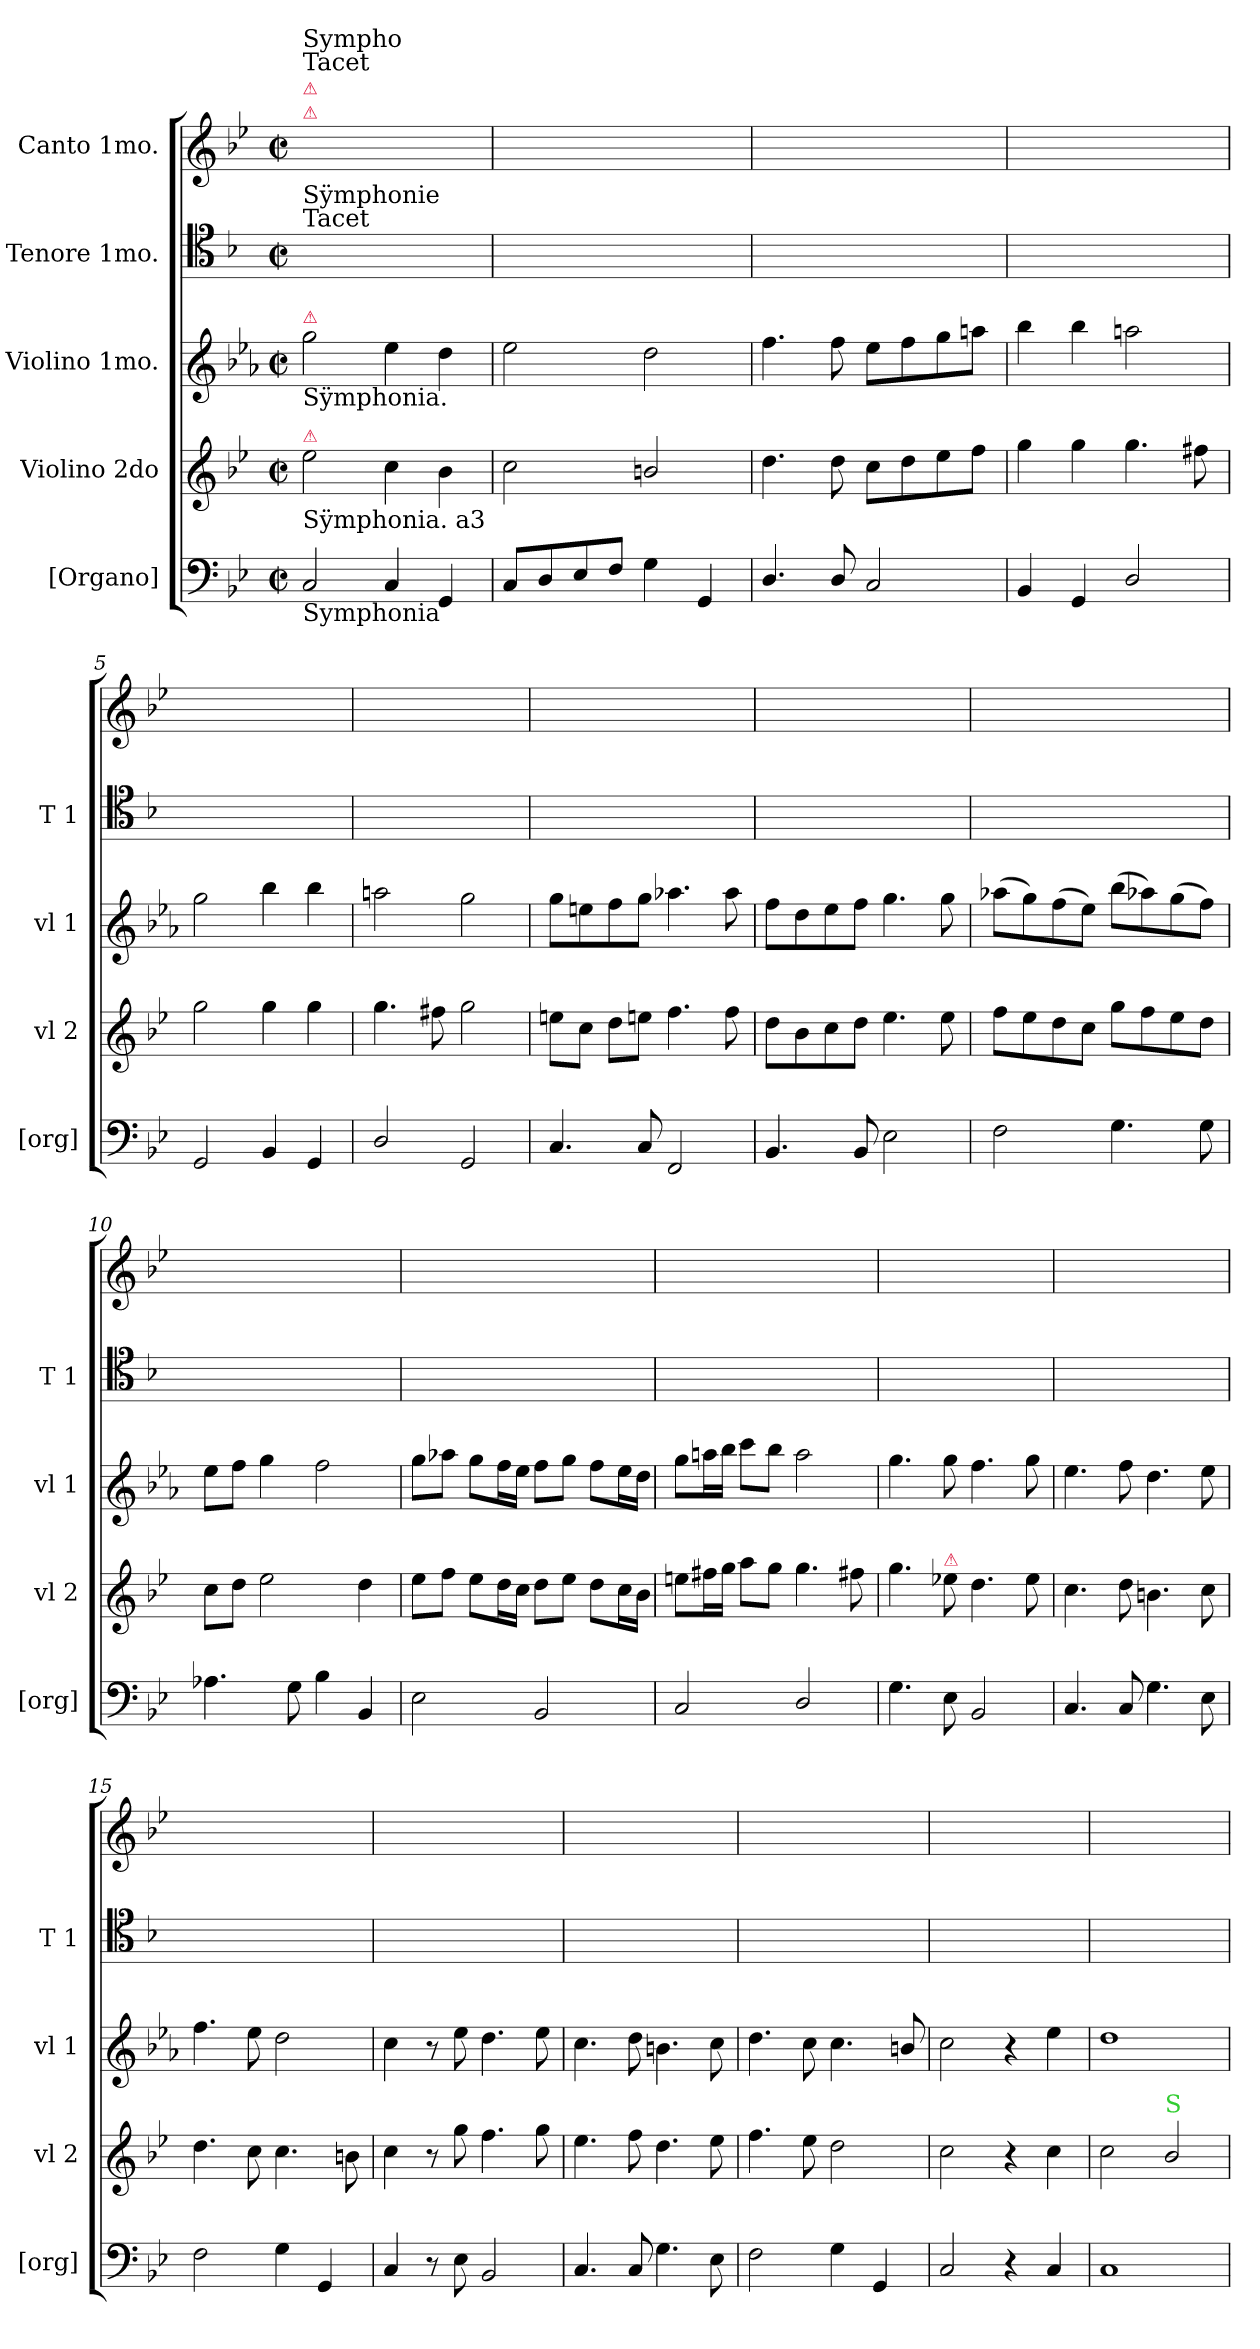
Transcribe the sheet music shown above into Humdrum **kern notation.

**kern	**kern	**kern	**kern	**kern
*part5	*part4	*part3	*part2	*part1
*staff5	*staff4	*staff3	*staff2	*staff1
*I"[Organo]	*I"Violino 2do	*I"Violino 1mo.	*I"Tenore 1mo.	*I"Canto 1mo.
*I'[org]	*I'vl 2	*I'vl 1	*I'T 1	*
*clefF4	*clefG2	*clefG2	*clefC4	*clefG2
*k[b-e-]	*k[b-e-]	*k[b-e-a-]	*k[b-]	*k[b-e-]
*M2/2	*M2/2	*M2/2	*M2/2	*M2/2
*met(c|)	*met(c|)	*met(c|)	*met(c|)	*met(c|)
=1	=1	=1	=1	=1
!	!	!	!	!LO:TX:a:color=crimson:t=⚠
!	!	!	!	!LO:TX:a:color=crimson:t=⚠
!	!	!	!	!LO:TX:a:t=Sympho\nTacet
!	!	!	!LO:TX:a:t=Sÿmphonie\nTacet	!
!	!	!LO:TX:a:color=crimson:t=⚠	!	!
!	!	!LO:TX:b:t=Sÿmphonia.	!	!
!	!LO:TX:a:color=crimson:t=⚠	!	!	!
!	!LO:TX:b:t=Sÿmphonia. a3	!	!	!
!LO:TX:b:t=Symphonia	!	!	!	!
2C/	2ee-\	2gg\	1ryy	1ryy
4C/	4cc\	4ee-\	.	.
4GG/	4b-\	4dd\	.	.
=2	=2	=2	=2	=2
8C/L	2cc\	2ee-\	1ryy	1ryy
8D/	.	.	.	.
8E-/	.	.	.	.
8F/J	.	.	.	.
4G\	2bn/	2dd\	.	.
4GG/	.	.	.	.
=3	=3	=3	=3	=3
4.D/	4.dd\	4.ff\	1ryy	1ryy
8D/	8dd\	8ff\	.	.
2C/	8cc\L	8ee-\L	.	.
.	8dd\	8ff\	.	.
.	8ee-\	8gg\	.	.
.	8ff\J	8aa\J	.	.
=4	=4	=4	=4	=4
4BB-/	4gg\	4bb-\	1ryy	1ryy
4GG/	4gg\	4bb-\	.	.
2D/	4.gg\	2aa\	.	.
.	8ff#X\	.	.	.
=5	=5	=5	=5	=5
2GG/	2gg\	2gg\	1ryy	1ryy
4BB-/	4gg\	4bb-\	.	.
4GG/	4gg\	4bb-\	.	.
=6	=6	=6	=6	=6
2D/	4.gg\	2aa\	1ryy	1ryy
.	8ff#X\	.	.	.
2GG/	2gg\	2gg\	.	.
=7	=7	=7	=7	=7
4.C/	8een\L	8gg\L	1ryy	1ryy
.	8cc\J	8een\	.	.
.	8dd\L	8ff\	.	.
8C/	8een\J	8gg\J	.	.
2FF/	4.ff\	4.aa-X\	.	.
.	8ff\	8aa-\	.	.
=8	=8	=8	=8	=8
4.BB-/	8dd\L	8ff\L	1ryy	1ryy
.	8b-\	8dd\	.	.
.	8cc\	8ee-\	.	.
8BB-/	8dd\J	8ff\J	.	.
2E-\	4.ee-\	4.gg\	.	.
.	8ee-\	8gg\	.	.
=9	=9	=9	=9	=9
2F\	8ff\L	(8aa-X\L	1ryy	1ryy
.	8ee-\	8gg\)	.	.
.	8dd\	(8ff\	.	.
.	8cc\J	8ee-\J)	.	.
4.G\	8gg\L	(8bb-\L	.	.
.	8ff\	8aa-X\)	.	.
.	8ee-\	(8gg\	.	.
8G\	8dd\J	8ff\J)	.	.
=10	=10	=10	=10	=10
4.A-X\	8cc\L	8ee-\L	1ryy	1ryy
.	8dd\J	8ff\J	.	.
.	2ee-\	4gg\	.	.
8G\	.	.	.	.
4B-\	.	2ff\	.	.
4BB-/	4dd\	.	.	.
=11	=11	=11	=11	=11
2E-\	8ee-\L	8gg\L	1ryy	1ryy
.	8ff\J	8aa-X\J	.	.
.	8ee-\L	8gg\L	.	.
.	16dd\L	16ff\L	.	.
.	16cc\JJ	16ee-\JJ	.	.
2BB-/	8dd\L	8ff\L	.	.
.	8ee-\J	8gg\J	.	.
.	8dd\L	8ff\L	.	.
.	16cc\L	16ee-\L	.	.
.	16b-\JJ	16dd\JJ	.	.
=12	=12	=12	=12	=12
2C/	8een\L	8gg\L	1ryy	1ryy
.	16ff#X\L	16aa\L	.	.
.	16gg\JJ	16bb-\JJ	.	.
.	8aa\L	8ccc\L	.	.
.	8gg\J	8bb-\J	.	.
2D/	4.gg\	2aa\	.	.
.	8ff#X\	.	.	.
=13	=13	=13	=13	=13
4.G\	4.gg\	4.gg\	1ryy	1ryy
!	!LO:TX:a:color=crimson:t=⚠	!	!	!
8E-\	8ee-X\	8gg\	.	.
2BB-/	4.dd\	4.ff\	.	.
.	8ee-\	8gg\	.	.
=14	=14	=14	=14	=14
4.C/	4.cc\	4.ee-\	1ryy	1ryy
8C/	8dd\	8ff\	.	.
4.G\	4.bn\	4.dd\	.	.
8E-\	8cc\	8ee-\	.	.
=15	=15	=15	=15	=15
2F\	4.dd\	4.ff\	1ryy	1ryy
.	8cc\	8ee-\	.	.
4G\	4.cc\	2dd\	.	.
4GG/	.	.	.	.
.	8bn\	.	.	.
=16	=16	=16	=16	=16
4C/	4cc\	4cc\	1ryy	1ryy
8r	8r	8r	.	.
8E-\	8gg\	8ee-\	.	.
2BB-/	4.ff\	4.dd\	.	.
.	8gg\	8ee-\	.	.
=17	=17	=17	=17	=17
4.C/	4.ee-\	4.cc\	1ryy	1ryy
8C/	8ff\	8dd\	.	.
4.G\	4.dd\	4.bn\	.	.
8E-\	8ee-\	8cc\	.	.
=18	=18	=18	=18	=18
2F\	4.ff\	4.dd\	1ryy	1ryy
.	8ee-\	8cc\	.	.
4G\	2dd\	4.cc\	.	.
4GG/	.	.	.	.
.	.	8bn/	.	.
=19	=19	=19	=19	=19
2C/	2cc\	2cc\	1ryy	1ryy
4r	4r	4r	.	.
4C/	4cc\	4ee-\	.	.
=20	=20	=20	=20	=20
1C	2cc\	1dd	1ryy	1ryy
!	!LO:TX:a:color=limegreen:t=S	!	!	!
.	2b-/	.	.	.
=	=	=	=	=
*-	*-	*-	*-	*-
